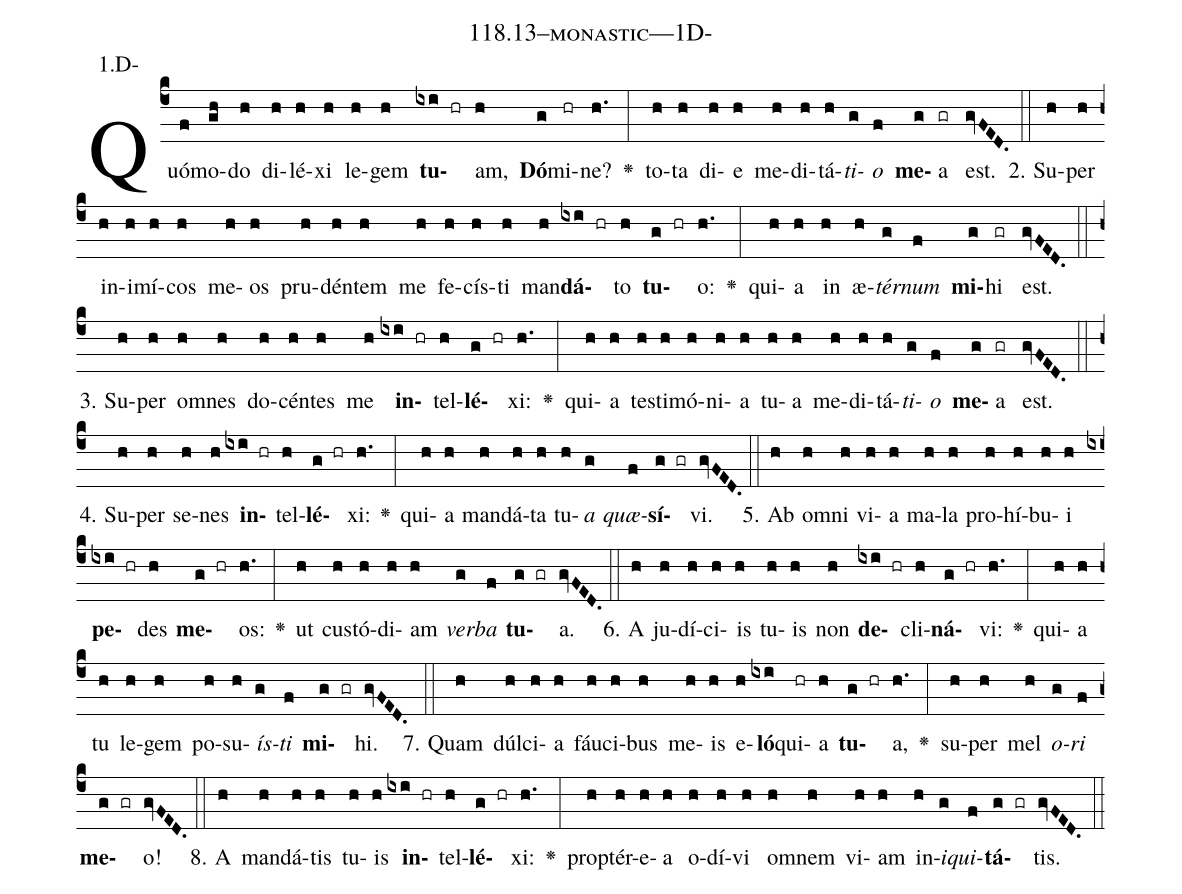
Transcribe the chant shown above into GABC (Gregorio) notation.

name: 118.13--monastic---1D-;
annotation: 1.D-;
%%
(c4)Quó(f)mo(gh)do(h) di(h)lé(h)xi(h) le(h)gem(h) <b>tu</b>(ixi hr)am,(h) <b>Dó</b>(g)mi(hr)ne?(h.) <v>\greheightstar</v>(:) to(h)ta(h) di(h)e(h) me(h)di(h)tá(h)<i>ti</i>(g)<i>o</i>(f) <b>me</b>(g)a(gr) est.(gvFED.) (::)
2. Su(h)per(h) in(h)i(h)mí(h)cos(h) me(h)os(h) pru(h)dén(h)tem(h) me(h) fe(h)cís(h)ti(h) man(h)<b>dá</b>(ixi hr)to(h) <b>tu</b>(g hr)o:(h.) <v>\greheightstar</v>(:) qui(h)a(h) in(h) æ(h)<i>tér</i>(g)<i>num</i>(f) <b>mi</b>(g)hi(gr) est.(gvFED.) (::)
3. Su(h)per(h) om(h)nes(h) do(h)cén(h)tes(h) me(h) <b>in</b>(ixi hr)tel(h)<b>lé</b>(g hr)xi:(h.) <v>\greheightstar</v>(:) qui(h)a(h) tes(h)ti(h)mó(h)ni(h)a(h) tu(h)a(h) me(h)di(h)tá(h)<i>ti</i>(g)<i>o</i>(f) <b>me</b>(g)a(gr) est.(gvFED.) (::)
4. Su(h)per(h) se(h)nes(h) <b>in</b>(ixi hr)tel(h)<b>lé</b>(g hr)xi:(h.) <v>\greheightstar</v>(:) qui(h)a(h) man(h)dá(h)ta(h) tu(h)<i>a</i>(g) <i>quæ</i>(f)<b>sí</b>(g gr)vi.(gvFED.) (::)
5. Ab(h) om(h)ni(h) vi(h)a(h) ma(h)la(h) pro(h)hí(h)bu(h)i(h) <b>pe</b>(ixi hr)des(h) <b>me</b>(g hr)os:(h.) <v>\greheightstar</v>(:) ut(h) cus(h)tó(h)di(h)am(h) <i>ver</i>(g)<i>ba</i>(f) <b>tu</b>(g gr)a.(gvFED.) (::)
6. A(h) ju(h)dí(h)ci(h)is(h) tu(h)is(h) non(h) <b>de</b>(ixi hr)cli(h)<b>ná</b>(g hr)vi:(h.) <v>\greheightstar</v>(:) qui(h)a(h) tu(h) le(h)gem(h) po(h)su(h)<i>ís</i>(g)<i>ti</i>(f) <b>mi</b>(g gr)hi.(gvFED.) (::)
7. Quam(h) dúl(h)ci(h)a(h) fáu(h)ci(h)bus(h) me(h)is(h) e(h)<b>ló</b>(ixi)qui(hr)a(h) <b>tu</b>(g hr)a,(h.) <v>\greheightstar</v>(:) su(h)per(h) mel(h) <i>o</i>(g)<i>ri</i>(f) <b>me</b>(g gr)o!(gvFED.) (::)
8. A(h) man(h)dá(h)tis(h) tu(h)is(h) <b>in</b>(ixi hr)tel(h)<b>lé</b>(g hr)xi:(h.) <v>\greheightstar</v>(:) prop(h)tér(h)e(h)a(h) o(h)dí(h)vi(h) om(h)nem(h) vi(h)am(h) in(h)<i>i</i>(g)<i>qui</i>(f)<b>tá</b>(g gr)tis.(gvFED.) (::)
